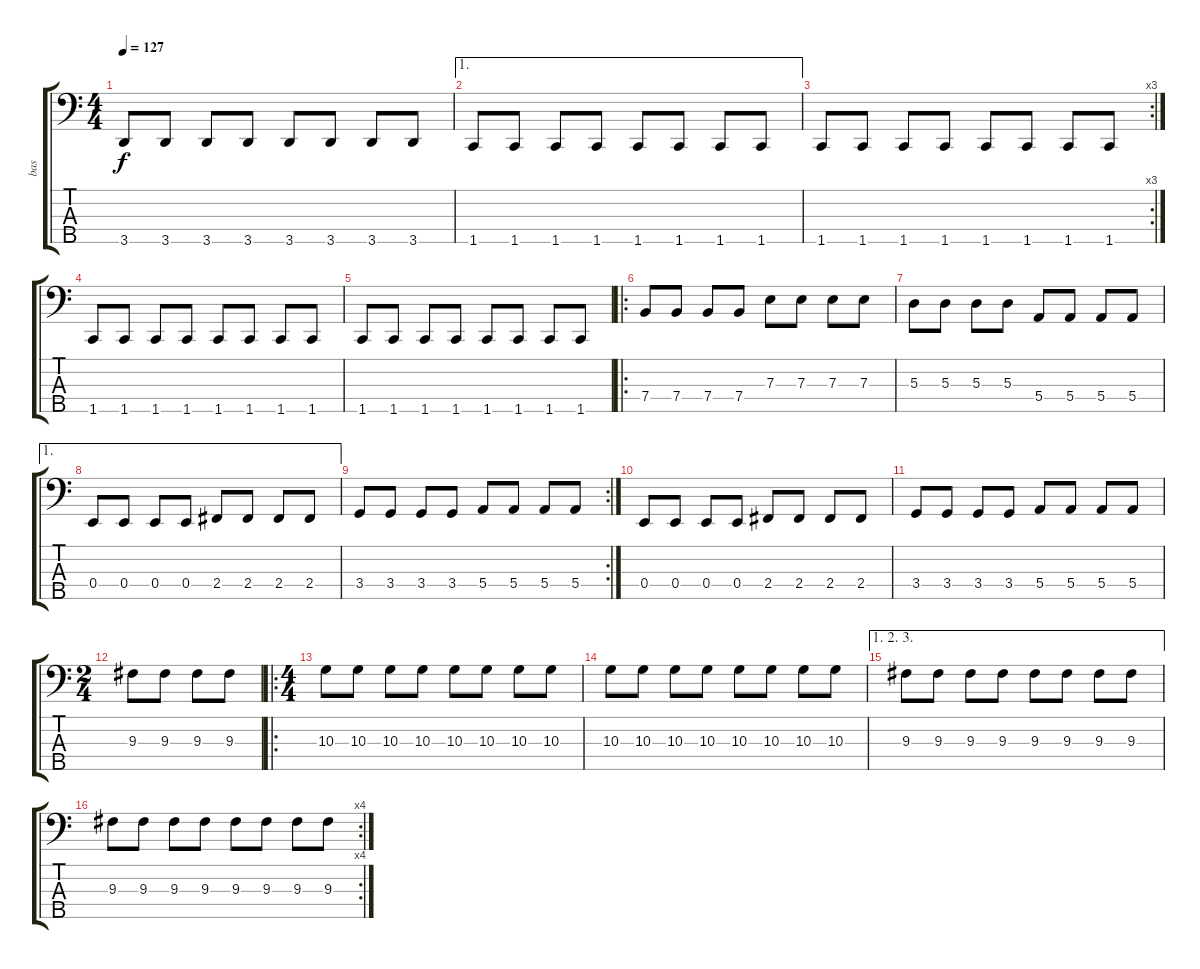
\track ("bas" "bas") {instrument electricbasspick}
\staff {score tabs}
\tuning (G2 D2 A1 E1 B0) {hide}
\ts (4 4)
\tempo 127
\clef f4
\ks c
3.5.8{dy f} 3.5.8 3.5.8 3.5.8 3.5.8 3.5.8 3.5.8 3.5.8 |
\ae 1
1.5.8 1.5.8 1.5.8 1.5.8 1.5.8 1.5.8 1.5.8 1.5.8 |
\rc 3
1.5.8 1.5.8 1.5.8 1.5.8 1.5.8 1.5.8 1.5.8 1.5.8 |
1.5.8 1.5.8 1.5.8 1.5.8 1.5.8 1.5.8 1.5.8 1.5.8 |
1.5.8 1.5.8 1.5.8 1.5.8 1.5.8 1.5.8 1.5.8 1.5.8 |
\ro
7.4.8 7.4.8 7.4.8 7.4.8 7.3.8 7.3.8 7.3.8 7.3.8 |
5.3.8 5.3.8 5.3.8 5.3.8 5.4.8 5.4.8 5.4.8 5.4.8 |
\ae 1
0.4.8 0.4.8 0.4.8 0.4.8 2.4.8 2.4.8 2.4.8 2.4.8 |
\rc 2
3.4.8 3.4.8 3.4.8 3.4.8 5.4.8 5.4.8 5.4.8 5.4.8 |
0.4.8 0.4.8 0.4.8 0.4.8 2.4.8 2.4.8 2.4.8 2.4.8 |
3.4.8 3.4.8 3.4.8 3.4.8 5.4.8 5.4.8 5.4.8 5.4.8 |
\ts (2 4)
9.3.8 9.3.8 9.3.8 9.3.8 |
\ro
\ts (4 4)
10.3.8 10.3.8 10.3.8 10.3.8 10.3.8 10.3.8 10.3.8 10.3.8 |
10.3.8 10.3.8 10.3.8 10.3.8 10.3.8 10.3.8 10.3.8 10.3.8 |
\ae (1 2 3)
9.3.8 9.3.8 9.3.8 9.3.8 9.3.8 9.3.8 9.3.8 9.3.8 |
\rc 4
9.3.8 9.3.8 9.3.8 9.3.8 9.3.8 9.3.8 9.3.8 9.3.8
